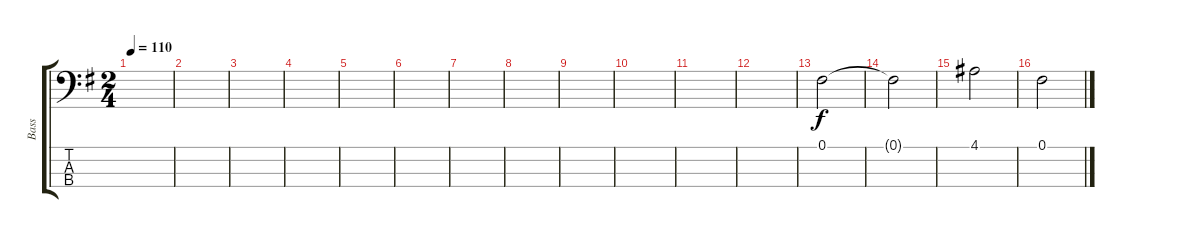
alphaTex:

\track ("Bass" "Bass") {instrument slapbass2}
\staff {score tabs}
\tuning (Gb2 Db2 Ab1 Eb1) {hide}
\ts (2 4)
\tempo 110
\clef f4
\ks g
|
|
|
|
|
|
|
|
|
|
|
|
0.1.2 |
0.1{t}.2 |
4.1.2 |
0.1.2
